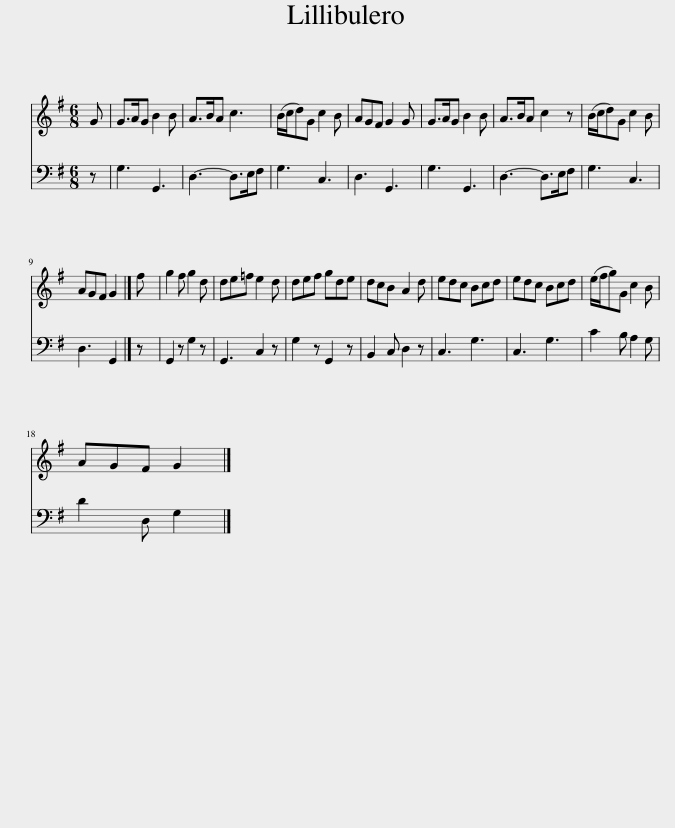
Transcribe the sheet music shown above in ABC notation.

X:1
%%score 1 2
L:1/8
M:6/8
I:linebreak $
K:G
V:1 treble
V:2 bass
V:1
 G | G>AG B2 B | A>BA c3 | (B/c/d)G c2 B | AGF G2 G | %5
 G>AG B2 B | A>BA c2 z | (B/c/d)G c2 B |$ AGF G2 |] f | %10
 g2 f g2 d | de=f e2 d | def gde | dcB A2 d | edc Bcd | %15
 edc Bcd | (e/f/g)G c2 B |$ AGF G2 |] %18
V:2
 z | G,3 G,,3 | D,3- D,>E,F, | G,3 C,3 | D,3 G,,3 | %5
 G,3 G,,3 | D,3- D,>E,F, | G,3 C,3 |$ D,3 G,,2 |] z | %10
 G,,2 z G,2 z | G,,3 C,2 z | G,2 z G,,2 z | B,,2 C, D,2 z | C,3 G,3 | %15
 C,3 G,3 | C2 B, A,2 G, |$ D2 D, G,2 |] %18
